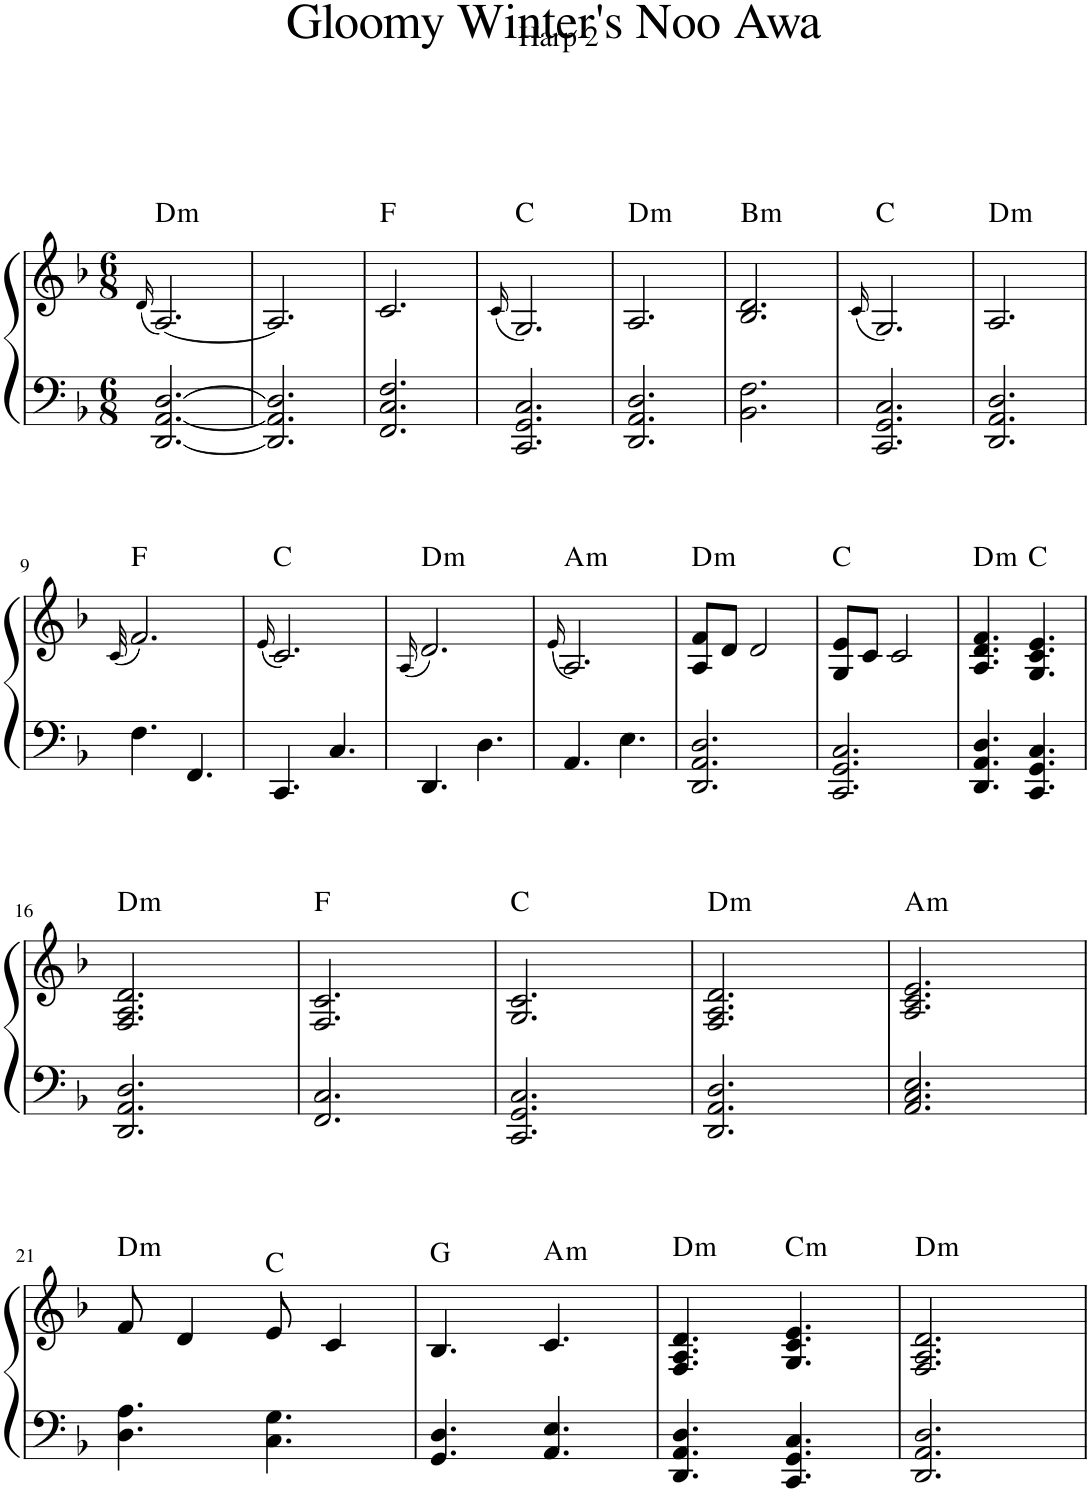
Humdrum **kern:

**kern	**kern	**harte
*part1	*part1	*part1
*staff2	*staff1	*
*I"Harp	*	*
*I'Hrp.	*	*
*clefF4	*clefG2	*
*k[b-]	*k[b-]	*
*M6/8	*M6/8	*
=1	=1	=1
.	(16qd/	.
!	!	!LO:H:kt=m
[2.DD/ [2.AA/ [2.D/	[2.A/)	D:min
=2	=2	=2
2.DD/] 2.AA/] 2.D/]	2.A/]	.
=3	=3	=3
2.FF/ 2.C/ 2.F/	2.c/	F:maj
=4	=4	=4
.	(16qc/	.
2.CC/ 2.GG/ 2.C/	2.G/)	C:maj
=5	=5	=5
!	!	!LO:H:kt=m
2.DD/ 2.AA/ 2.D/	2.A/	D:min
=6	=6	=6
!	!	!LO:H:kt=m
2.BB-\ 2.F\	2.B-/ 2.d/	B:min
=7	=7	=7
.	(16qc/	.
2.CC/ 2.GG/ 2.C/	2.G/)	C:maj
=8	=8	=8
!	!	!LO:H:kt=m
2.DD/ 2.AA/ 2.D/	2.A/	D:min
!!LO:LB:g=z
=9	=9	=9
.	(32qc/	.
4.F\	2.f/)	F:maj
4.FF/	.	.
=10	=10	=10
.	(16qe/	.
4.CC/	2.c/)	C:maj
4.C/	.	.
=11	=11	=11
.	(16qA/	.
!	!	!LO:H:kt=m
4.DD/	2.d/)	D:min
4.D\	.	.
=12	=12	=12
.	(16qe/	.
!	!	!LO:H:kt=m
4.AA/	2.A/)	A:min
4.E\	.	.
=13	=13	=13
!	!	!LO:H:kt=m
2.DD/ 2.AA/ 2.D/	8A/ 8f/L	D:min
.	8d/J	.
.	2d/	.
=14	=14	=14
2.CC/ 2.GG/ 2.C/	8G/ 8e/L	C:maj
.	8c/J	.
.	2c/	.
=15	=15	=15
!	!	!LO:H:kt=m
4.DD/ 4.AA/ 4.D/	4.A/ 4.d/ 4.f/	D:min
4.CC/ 4.GG/ 4.C/	4.G/ 4.c/ 4.e/	C:maj
!!LO:LB:g=z
=16	=16	=16
!	!	!LO:H:kt=m
2.DD/ 2.AA/ 2.D/	2.F/ 2.A/ 2.d/	D:min
=17	=17	=17
2.FF/ 2.C/	2.F/ 2.c/	F:maj
=18	=18	=18
2.CC/ 2.GG/ 2.C/	2.G/ 2.c/	C:maj
=19	=19	=19
!	!	!LO:H:kt=m
2.DD/ 2.AA/ 2.D/	2.F/ 2.A/ 2.d/	D:min
=20	=20	=20
!	!	!LO:H:kt=m
2.AA/ 2.C/ 2.E/	2.A/ 2.c/ 2.e/	A:min
!!LO:LB:g=z
=21	=21	=21
!	!	!LO:H:kt=m
4.D\ 4.A\	8f/	D:min
.	4d/	.
4.C\ 4.G\	8e/	C:maj
.	4c/	.
=22	=22	=22
4.GG/ 4.D/	4.B-/	G:maj
!	!	!LO:H:kt=m
4.AA/ 4.E/	4.c/	A:min
=23	=23	=23
!	!	!LO:H:kt=m
4.DD/ 4.AA/ 4.D/	4.F/ 4.A/ 4.d/	D:min
!	!	!LO:H:kt=m
4.CC/ 4.GG/ 4.C/	4.G/ 4.c/ 4.e/	C:min
=24	=24	=24
!	!	!LO:H:kt=m
2.DD/ 2.AA/ 2.D/	2.F/ 2.A/ 2.d/	D:min
=	=	=
*-	*-	*-
